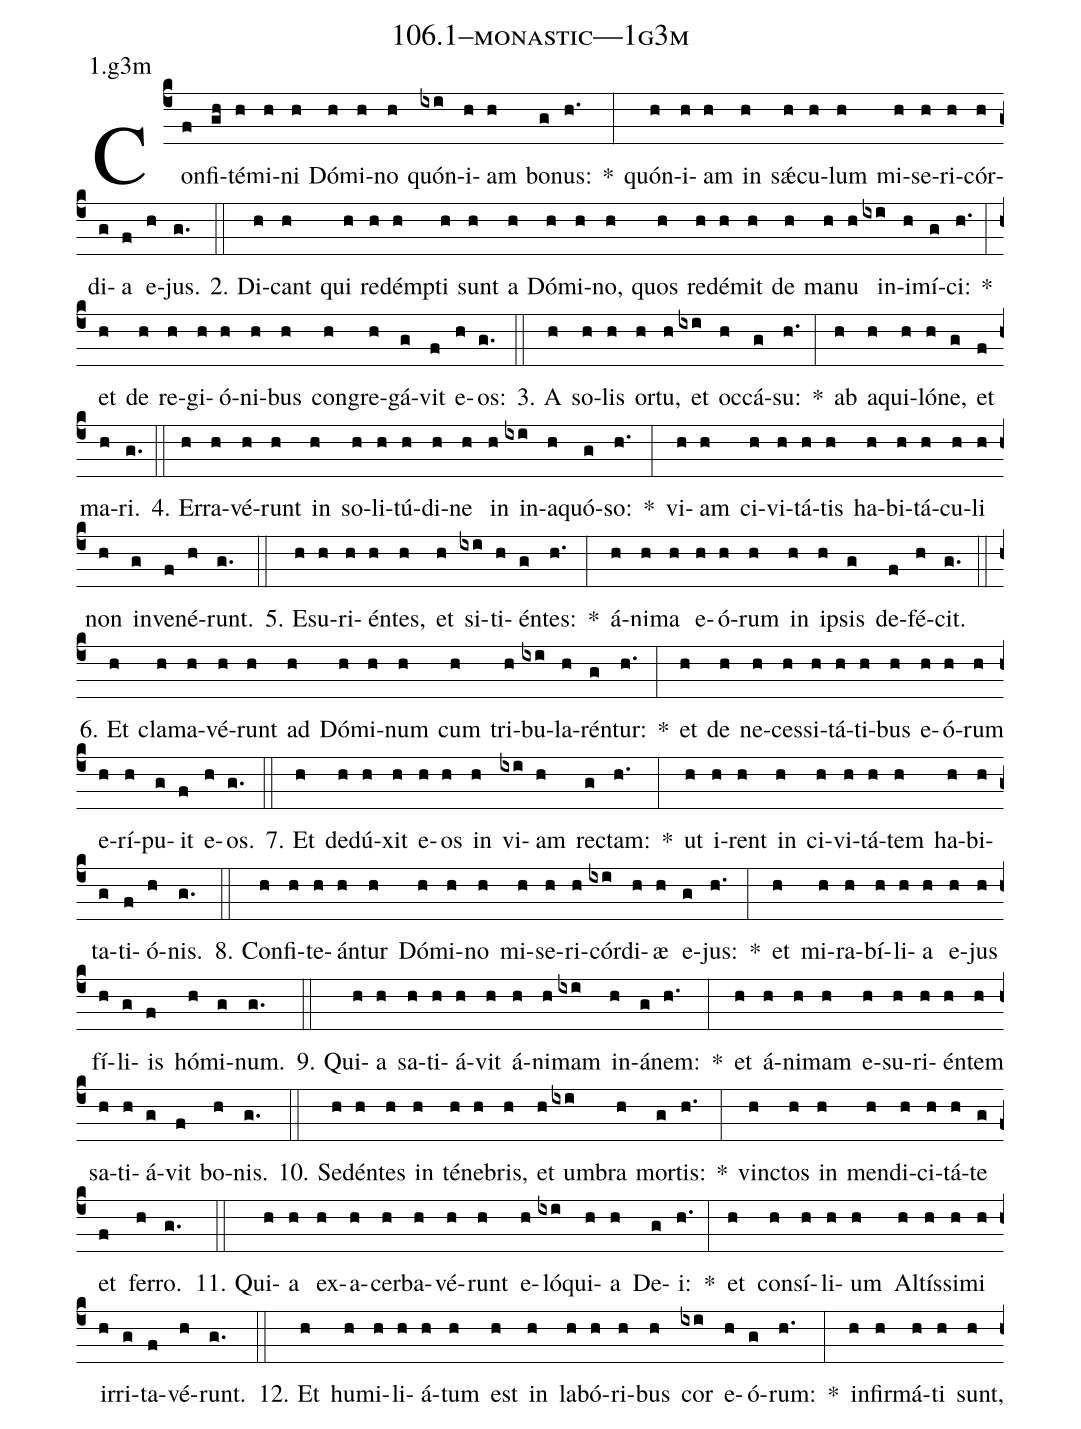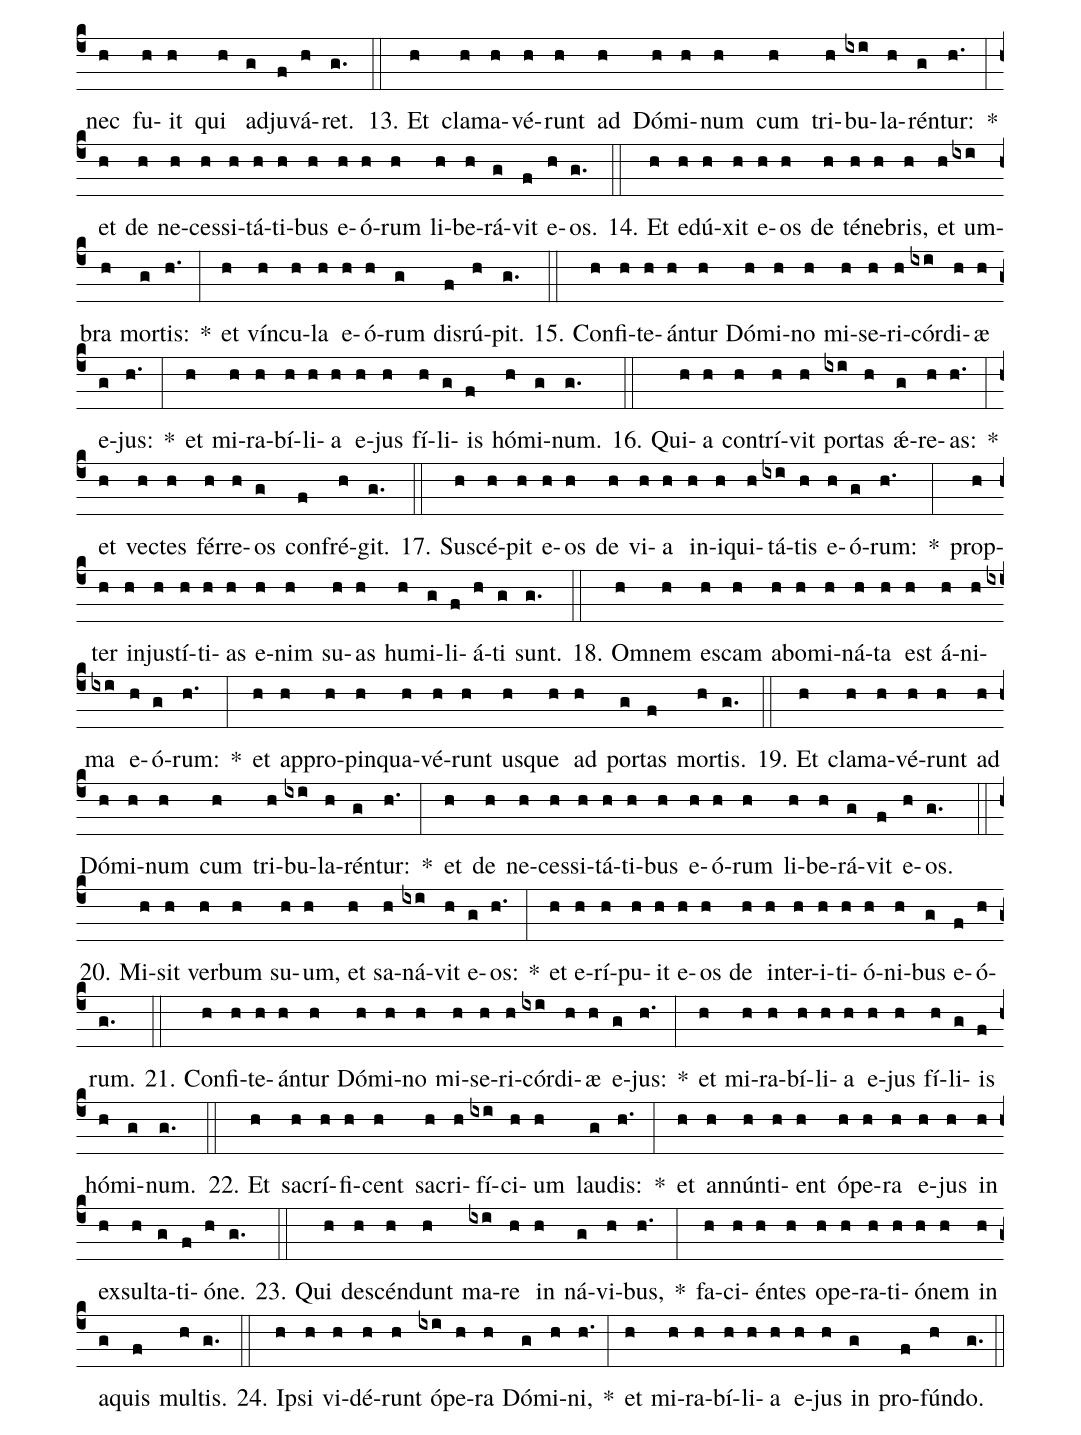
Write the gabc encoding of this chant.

name: 106.1--monastic---1g3m;
annotation: 1.g3m;
%%
(c4)Con(f)fi(gh)té(h)mi(h)ni(h) Dó(h)mi(h)no(h) quón(ixi)i(h)am(h) bo(g)nus:(h.) *(:) quón(h)i(h)am(h) in(h) sǽ(h)cu(h)lum(h) mi(h)se(h)ri(h)cór(h)di(g)a(f) e(h)jus.(g.) (::)
2. Di(h)cant(h) qui(h) red(h)émp(h)ti(h) sunt(h) a(h) Dó(h)mi(h)no,(h) quos(h) red(h)é(h)mit(h) de(h) ma(h)nu(h) in(ixi)i(h)mí(g)ci:(h.) *(:) et(h) de(h) re(h)gi(h)ó(h)ni(h)bus(h) con(h)gre(h)gá(g)vit(f) e(h)os:(g.) (::)
3. A(h) so(h)lis(h) or(h)tu,(h) et(ixi) oc(h)cá(g)su:(h.) *(:) ab(h) a(h)qui(h)ló(h)ne,(g) et(f) ma(h)ri.(g.) (::)
4. Er(h)ra(h)vé(h)runt(h) in(h) so(h)li(h)tú(h)di(h)ne(h) in(h) in(ixi)a(h)quó(g)so:(h.) *(:) vi(h)am(h) ci(h)vi(h)tá(h)tis(h) ha(h)bi(h)tá(h)cu(h)li(h) non(h) in(g)ve(f)né(h)runt.(g.) (::)
5. E(h)su(h)ri(h)én(h)tes,(h) et(h) si(ixi)ti(h)én(g)tes:(h.) *(:) á(h)ni(h)ma(h) e(h)ó(h)rum(h) in(h) ip(h)sis(g) de(f)fé(h)cit.(g.) (::)
6. Et(h) cla(h)ma(h)vé(h)runt(h) ad(h) Dó(h)mi(h)num(h) cum(h) tri(h)bu(ixi)la(h)rén(g)tur:(h.) *(:) et(h) de(h) ne(h)ces(h)si(h)tá(h)ti(h)bus(h) e(h)ó(h)rum(h) e(h)rí(h)pu(g)it(f) e(h)os.(g.) (::)
7. Et(h) de(h)dú(h)xit(h) e(h)os(h) in(h) vi(ixi)am(h) rec(g)tam:(h.) *(:) ut(h) i(h)rent(h) in(h) ci(h)vi(h)tá(h)tem(h) ha(h)bi(h)ta(g)ti(f)ó(h)nis.(g.) (::)
8. Con(h)fi(h)te(h)án(h)tur(h) Dó(h)mi(h)no(h) mi(h)se(h)ri(h)cór(ixi)di(h)æ(h) e(g)jus:(h.) *(:) et(h) mi(h)ra(h)bí(h)li(h)a(h) e(h)jus(h) fí(h)li(g)is(f) hó(h)mi(g)num.(g.) (::)
9. Qui(h)a(h) sa(h)ti(h)á(h)vit(h) á(h)ni(h)mam(ixi) in(h)á(g)nem:(h.) *(:) et(h) á(h)ni(h)mam(h) e(h)su(h)ri(h)én(h)tem(h) sa(h)ti(h)á(g)vit(f) bo(h)nis.(g.) (::)
10. Se(h)dén(h)tes(h) in(h) té(h)ne(h)bris,(h) et(h) um(ixi)bra(h) mor(g)tis:(h.) *(:) vinc(h)tos(h) in(h) men(h)di(h)ci(h)tá(h)te(g) et(f) fer(h)ro.(g.) (::)
11. Qui(h)a(h) ex(h)a(h)cer(h)ba(h)vé(h)runt(h) e(h)ló(ixi)qui(h)a(h) De(g)i:(h.) *(:) et(h) con(h)sí(h)li(h)um(h) Al(h)tís(h)si(h)mi(h) ir(h)ri(g)ta(f)vé(h)runt.(g.) (::)
12. Et(h) hu(h)mi(h)li(h)á(h)tum(h) est(h) in(h) la(h)bó(h)ri(h)bus(h) cor(ixi) e(h)ó(g)rum:(h.) *(:) in(h)fir(h)má(h)ti(h) sunt,(h) nec(h) fu(h)it(h) qui(h) ad(g)ju(f)vá(h)ret.(g.) (::)
13. Et(h) cla(h)ma(h)vé(h)runt(h) ad(h) Dó(h)mi(h)num(h) cum(h) tri(h)bu(ixi)la(h)rén(g)tur:(h.) *(:) et(h) de(h) ne(h)ces(h)si(h)tá(h)ti(h)bus(h) e(h)ó(h)rum(h) li(h)be(h)rá(g)vit(f) e(h)os.(g.) (::)
14. Et(h) e(h)dú(h)xit(h) e(h)os(h) de(h) té(h)ne(h)bris,(h) et(h) um(ixi)bra(h) mor(g)tis:(h.) *(:) et(h) vín(h)cu(h)la(h) e(h)ó(h)rum(g) dis(f)rú(h)pit.(g.) (::)
15. Con(h)fi(h)te(h)án(h)tur(h) Dó(h)mi(h)no(h) mi(h)se(h)ri(h)cór(ixi)di(h)æ(h) e(g)jus:(h.) *(:) et(h) mi(h)ra(h)bí(h)li(h)a(h) e(h)jus(h) fí(h)li(g)is(f) hó(h)mi(g)num.(g.) (::)
16. Qui(h)a(h) con(h)trí(h)vit(h) por(ixi)tas(h) ǽ(g)re(h)as:(h.) *(:) et(h) vec(h)tes(h) fér(h)re(h)os(g) con(f)fré(h)git.(g.) (::)
17. Su(h)scé(h)pit(h) e(h)os(h) de(h) vi(h)a(h) in(h)i(h)qui(h)tá(ixi)tis(h) e(h)ó(g)rum:(h.) *(:) prop(h)ter(h) in(h)jus(h)tí(h)ti(h)as(h) e(h)nim(h) su(h)as(h) hu(h)mi(g)li(f)á(h)ti(g) sunt.(g.) (::)
18. Om(h)nem(h) es(h)cam(h) ab(h)o(h)mi(h)ná(h)ta(h) est(h) á(h)ni(h)ma(ixi) e(h)ó(g)rum:(h.) *(:) et(h) ap(h)pro(h)pin(h)qua(h)vé(h)runt(h) us(h)que(h) ad(h) por(g)tas(f) mor(h)tis.(g.) (::)
19. Et(h) cla(h)ma(h)vé(h)runt(h) ad(h) Dó(h)mi(h)num(h) cum(h) tri(h)bu(ixi)la(h)rén(g)tur:(h.) *(:) et(h) de(h) ne(h)ces(h)si(h)tá(h)ti(h)bus(h) e(h)ó(h)rum(h) li(h)be(h)rá(g)vit(f) e(h)os.(g.) (::)
20. Mi(h)sit(h) ver(h)bum(h) su(h)um,(h) et(h) sa(h)ná(ixi)vit(h) e(g)os:(h.) *(:) et(h) e(h)rí(h)pu(h)it(h) e(h)os(h) de(h) in(h)ter(h)i(h)ti(h)ó(h)ni(h)bus(g) e(f)ó(h)rum.(g.) (::)
21. Con(h)fi(h)te(h)án(h)tur(h) Dó(h)mi(h)no(h) mi(h)se(h)ri(h)cór(ixi)di(h)æ(h) e(g)jus:(h.) *(:) et(h) mi(h)ra(h)bí(h)li(h)a(h) e(h)jus(h) fí(h)li(g)is(f) hó(h)mi(g)num.(g.) (::)
22. Et(h) sa(h)crí(h)fi(h)cent(h) sa(h)cri(h)fí(ixi)ci(h)um(h) lau(g)dis:(h.) *(:) et(h) an(h)nún(h)ti(h)ent(h) ó(h)pe(h)ra(h) e(h)jus(h) in(h) ex(h)sul(h)ta(g)ti(f)ó(h)ne.(g.) (::)
23. Qui(h) de(h)scén(h)dunt(h) ma(ixi)re(h) in(h) ná(g)vi(h)bus,(h.) *(:) fa(h)ci(h)én(h)tes(h) o(h)pe(h)ra(h)ti(h)ó(h)nem(h) in(h) a(g)quis(f) mul(h)tis.(g.) (::)
24. Ip(h)si(h) vi(h)dé(h)runt(h) ó(ixi)pe(h)ra(h) Dó(g)mi(h)ni,(h.) *(:) et(h) mi(h)ra(h)bí(h)li(h)a(h) e(h)jus(h) in(g) pro(f)fún(h)do.(g.) (::)
